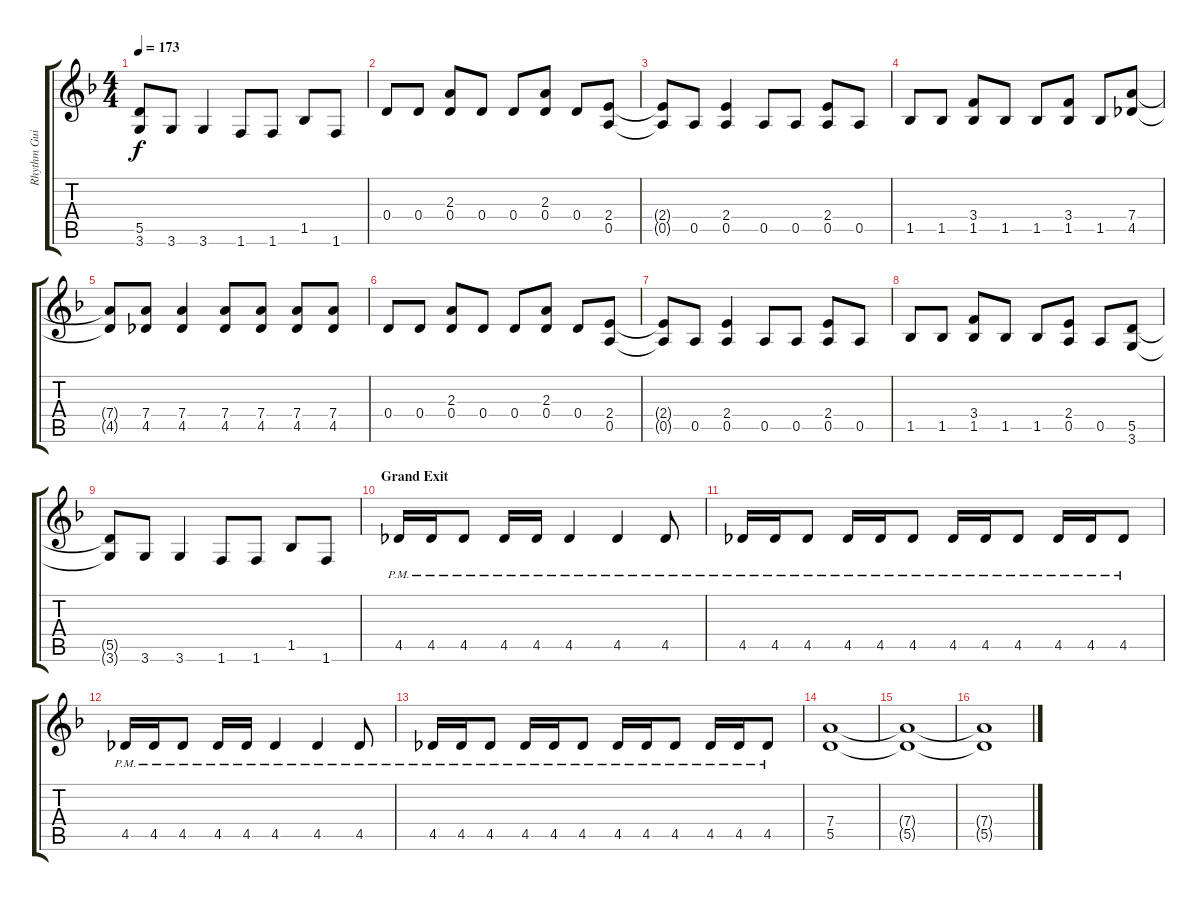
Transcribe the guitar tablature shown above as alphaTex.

\track ("Rhythm Guitar 2" "Rhythm Gui") {instrument distortionguitar}
\staff {score tabs}
\tuning (E4 B3 G3 D3 A2 E2) {hide}
\ts (4 4)
\tempo 173
\clef g2
\ks dminor
(5.5{t} 3.6{t}).8{dy f} 3.6.8 3.6.4 1.6.8 1.6.8 1.5.8 1.6.8 |
0.4.8 0.4.8 (2.3 0.4).8 0.4.8 0.4.8 (2.3 0.4).8 0.4.8 (2.4 0.5).8 |
(2.4{t} 0.5{t}).8 0.5.8 (2.4 0.5).4 0.5.8 0.5.8 (2.4 0.5).8 0.5.8 |
1.5.8 1.5.8 (3.4 1.5).8 1.5.8 1.5.8 (3.4 1.5).8 1.5.8 (7.4 4.5).8 |
(7.4{t} 4.5{t}).8 (7.4 4.5).8 (7.4 4.5).4 (7.4 4.5).8 (7.4 4.5).8 (7.4 4.5).8 (7.4 4.5).8 |
0.4.8 0.4.8 (2.3 0.4).8 0.4.8 0.4.8 (2.3 0.4).8 0.4.8 (2.4 0.5).8 |
(2.4{t} 0.5{t}).8 0.5.8 (2.4 0.5).4 0.5.8 0.5.8 (2.4 0.5).8 0.5.8 |
1.5.8 1.5.8 (3.4 1.5).8 1.5.8 1.5.8 (2.4 0.5).8 0.5.8 (5.5 3.6).8 |
(5.5{t} 3.6{t}).8 3.6.8 3.6.4 1.6.8 1.6.8 1.5.8 1.6.8 |
\section ("" "Grand Exit")
4.5{pm}.16 4.5{pm}.16 4.5{pm}.8 4.5{pm}.16 4.5{pm}.16 4.5{pm}.4 4.5{pm}.4 4.5{pm}.8 |
4.5{pm}.16 4.5{pm}.16 4.5{pm}.8 4.5{pm}.16 4.5{pm}.16 4.5{pm}.8 4.5{pm}.16 4.5{pm}.16 4.5{pm}.8 4.5{pm}.16 4.5{pm}.16 4.5{pm}.8 |
4.5{pm}.16 4.5{pm}.16 4.5{pm}.8 4.5{pm}.16 4.5{pm}.16 4.5{pm}.4 4.5{pm}.4 4.5{pm}.8 |
4.5{pm}.16 4.5{pm}.16 4.5{pm}.8 4.5{pm}.16 4.5{pm}.16 4.5{pm}.8 4.5{pm}.16 4.5{pm}.16 4.5{pm}.8 4.5{pm}.16 4.5{pm}.16 4.5{pm}.8 |
(7.4 5.5).1 |
(7.4{t} 5.5{t}).1 |
(7.4{t} 5.5{t}).1
